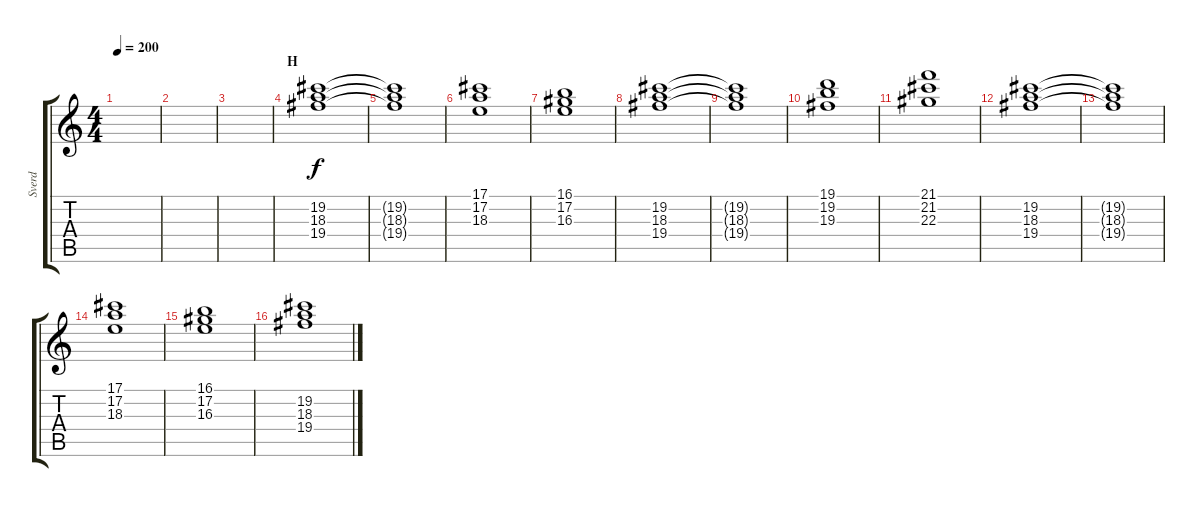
\track ("Sverd" "Sverd") {instrument stringensemble1}
\staff {score tabs}
\tuning (E4 B3 G4 D4 A3 E3) {hide}
\ts (4 4)
\tempo 200
\clef g2
\ks c
|
|
|
\section ("" "H")
(19.2 18.3 19.4).1 |
(19.2{t} 18.3{t} 19.4{t}).1 |
(17.1 17.2 18.3).1 |
(16.1 17.2 16.3).1 |
(19.2 18.3 19.4).1 |
(19.2{t} 18.3{t} 19.4{t}).1 |
(19.1 19.2 19.3).1 |
(21.1 21.2 22.3).1 |
(19.2 18.3 19.4).1 |
(19.2{t} 18.3{t} 19.4{t}).1 |
(17.1 17.2 18.3).1 |
(16.1 17.2 16.3).1 |
(19.2 18.3 19.4).1
